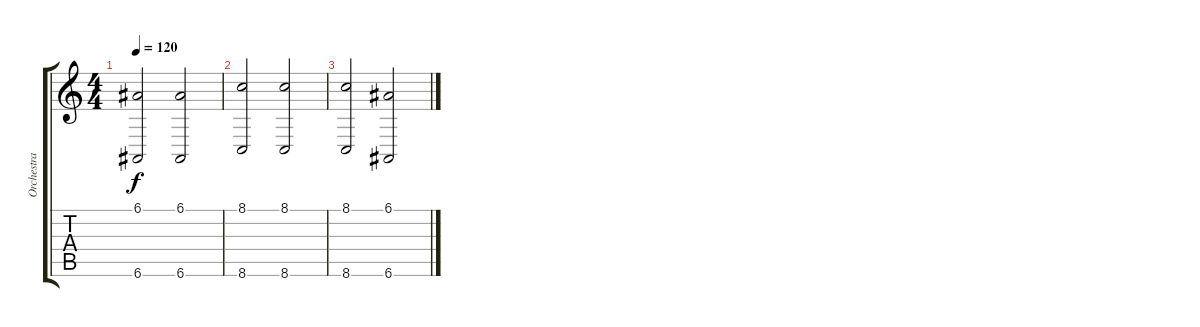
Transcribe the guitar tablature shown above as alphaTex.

\track ("Orchestra Hits" "Orchestra ") {instrument orchestrahit}
\staff {score tabs}
\tuning (E4 B3 G3 D3 A2 E2) {hide}
\ts (4 4)
\tempo 120
\clef g2
\ks c
(6.1 6.6).2{dy f} (6.1 6.6).2 |
(8.1 8.6).2 (8.1 8.6).2 |
(8.1 8.6).2 (6.1 6.6).2
